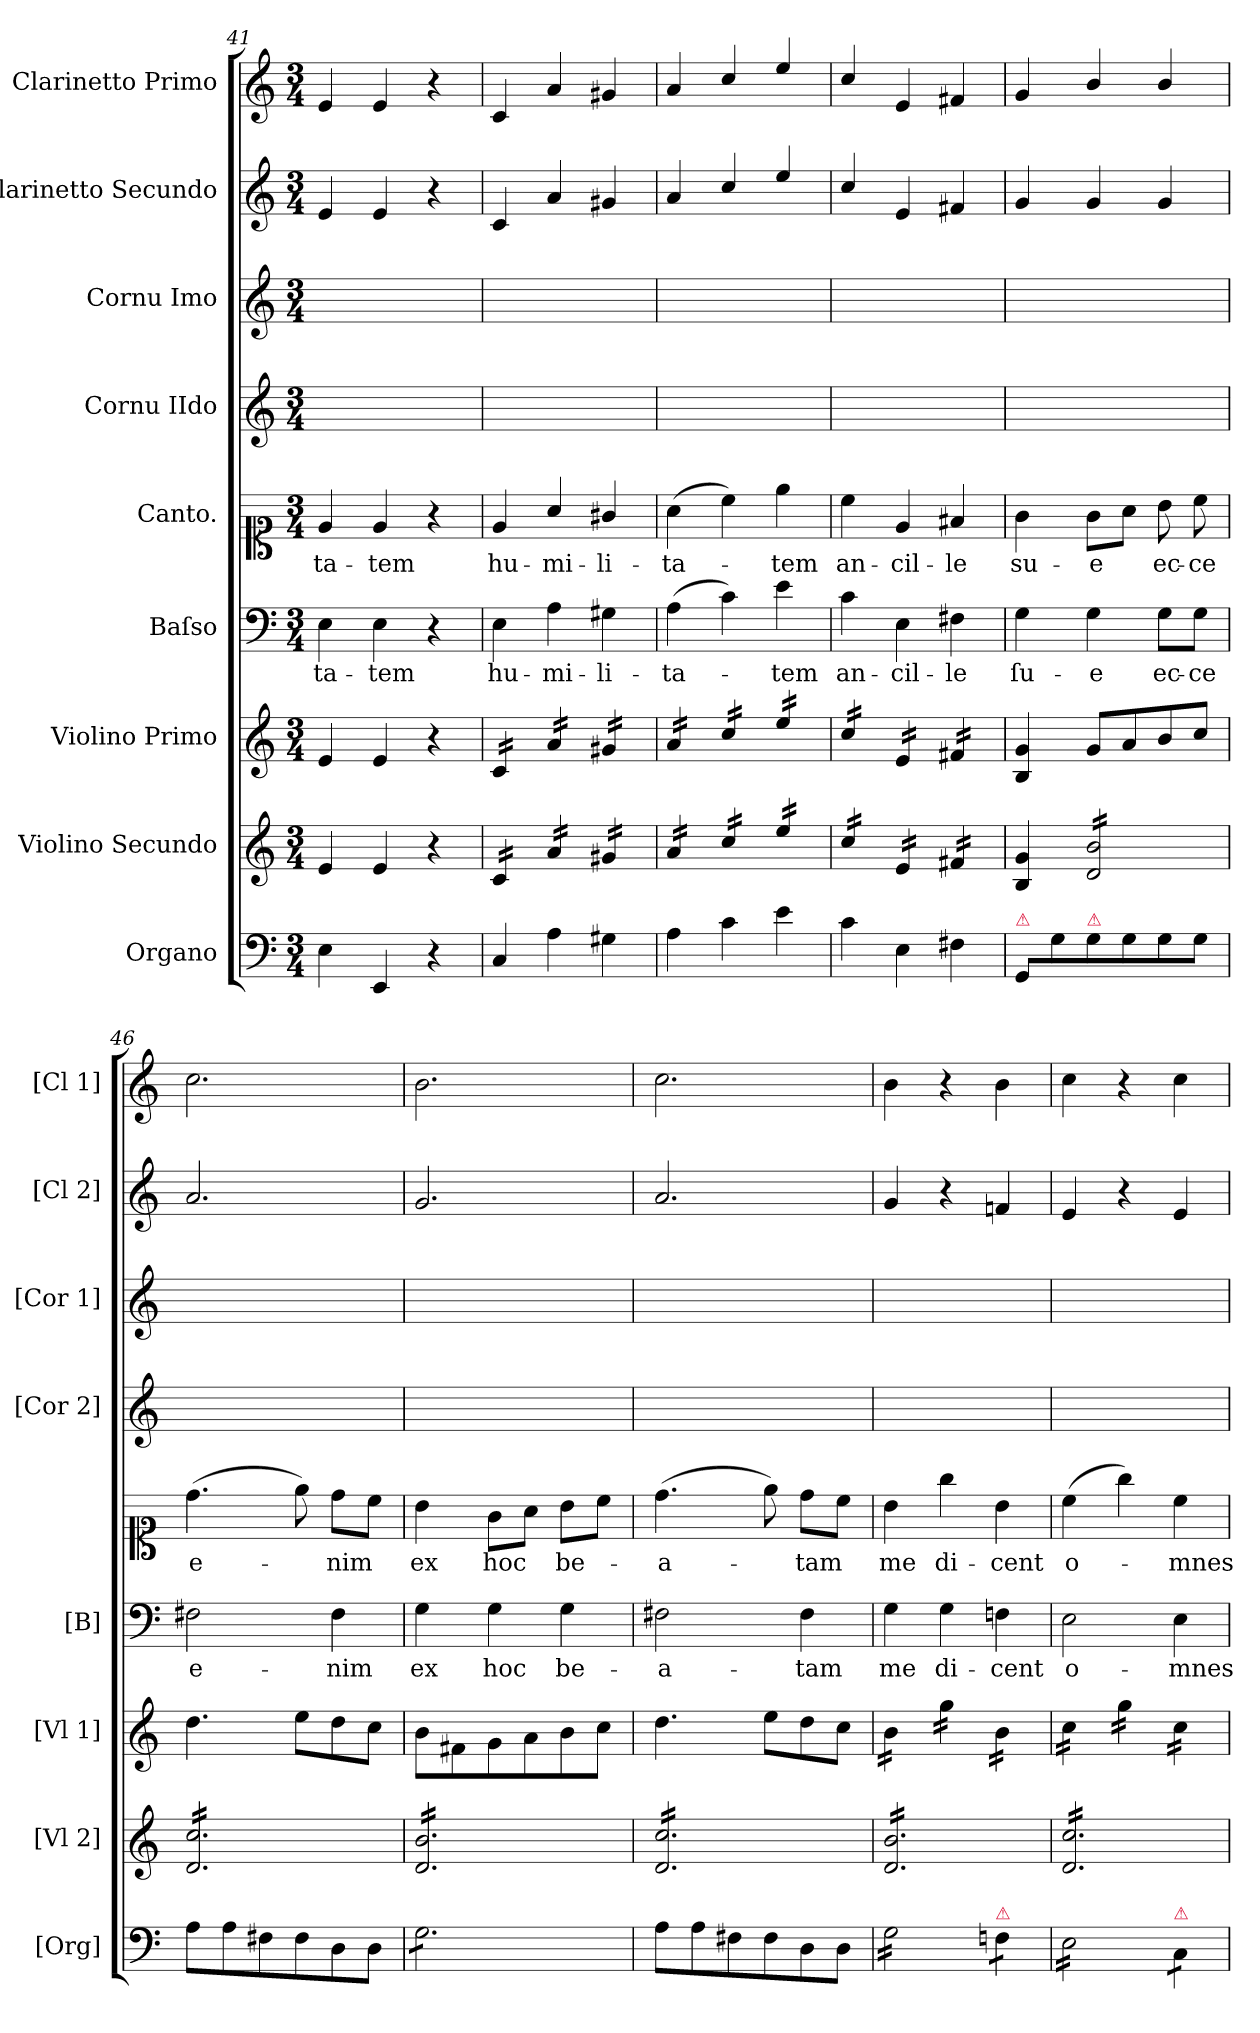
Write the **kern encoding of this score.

**kern	**kern	**kern	**kern	**text	**kern	**text	**kern	**kern	**kern	**kern
*part9	*part8	*part7	*part6	*part6	*part5	*part5	*part4	*part3	*part2	*part1
*staff9	*staff8	*staff7	*staff6	*staff6	*staff5	*staff5	*staff4	*staff3	*staff2	*staff1
*I"Organo	*I"Violino Secundo	*I"Violino Primo	*I"Baſso	*	*I"Canto.	*	*I"Cornu IIdo	*I"Cornu Imo	*I"Clarinetto Secundo	*I"Clarinetto Primo
*I'[Org]	*I'[Vl 2]	*I'[Vl 1]	*I'[B]	*	*	*	*I'[Cor 2]	*I'[Cor 1]	*I'[Cl 2]	*I'[Cl 1]
*clefF4	*clefG2	*clefG2	*clefF4	*	*clefC1	*	*clefG2	*clefG2	*clefG2	*clefG2
*k[]	*k[]	*k[]	*k[]	*	*k[]	*	*k[]	*k[]	*k[]	*k[]
*C:	*C:	*C:	*C:	*	*C:	*	*C:	*C:	*C:	*C:
*M3/4	*M3/4	*M3/4	*M3/4	*	*M3/4	*	*M3/4	*M3/4	*M3/4	*M3/4
=41	=41	=41	=41	=41	=41	=41	=41	=41	=41	=41
4E\	4e/	4e/	4E\	-ta-	4e/	-ta-	2.ryy	2.ryy	4e/	4e/
4EE/	4e/	4e/	4E\	-tem	4e/	-tem	.	.	4e/	4e/
4r	4r	4r	4r	.	4r	.	.	.	4r	4r
=42	=42	=42	=42	=42	=42	=42	=42	=42	=42	=42
*	*tremolo	*	*	*	*	*	*	*	*	*
*	*	*tremolo	*	*	*	*	*	*	*	*
4C/	16c/LL	16c/LL	4E\	hu-	4e/	hu-	2.ryy	2.ryy	4c/	4c/
.	16c/	16c/	.	.	.	.	.	.	.	.
.	16c/	16c/	.	.	.	.	.	.	.	.
.	16c/JJ	16c/JJ	.	.	.	.	.	.	.	.
4A\	16a/LL	16a/LL	4A\	-mi-	4a/	-mi-	.	.	4a/	4a/
.	16a/	16a/	.	.	.	.	.	.	.	.
.	16a/	16a/	.	.	.	.	.	.	.	.
.	16a/JJ	16a/JJ	.	.	.	.	.	.	.	.
4G#X\	16g#X/LL	16g#X/LL	4G#X\	-li-	4g#X/	-li-	.	.	4g#X/	4g#X/
.	16g#X/	16g#X/	.	.	.	.	.	.	.	.
.	16g#X/	16g#X/	.	.	.	.	.	.	.	.
.	16g#X/JJ	16g#X/JJ	.	.	.	.	.	.	.	.
=43	=43	=43	=43	=43	=43	=43	=43	=43	=43	=43
4A\	16a/LL	16a/LL	(>4A\	-ta-	(>4a\	-ta-	2.ryy	2.ryy	4a/	4a/
.	16a/	16a/	.	.	.	.	.	.	.	.
.	16a/	16a/	.	.	.	.	.	.	.	.
.	16a/JJ	16a/JJ	.	.	.	.	.	.	.	.
4c\	16cc/LL	16cc/LL	4c\)	.	4cc\)	.	.	.	4cc/	4cc/
.	16cc/	16cc/	.	.	.	.	.	.	.	.
.	16cc/	16cc/	.	.	.	.	.	.	.	.
.	16cc/JJ	16cc/JJ	.	.	.	.	.	.	.	.
4e\	16ee/LL	16ee/LL	4e\	-tem	4ee\	-tem	.	.	4ee/	4ee/
.	16ee/	16ee/	.	.	.	.	.	.	.	.
.	16ee/	16ee/	.	.	.	.	.	.	.	.
.	16ee/JJ	16ee/JJ	.	.	.	.	.	.	.	.
=44	=44	=44	=44	=44	=44	=44	=44	=44	=44	=44
4c\	16cc/LL	16cc/LL	4c\	an-	4cc\	an-	2.ryy	2.ryy	4cc/	4cc/
.	16cc/	16cc/	.	.	.	.	.	.	.	.
.	16cc/	16cc/	.	.	.	.	.	.	.	.
.	16cc/JJ	16cc/JJ	.	.	.	.	.	.	.	.
4E\	16e/LL	16e/LL	4E\	-cil-	4e/	-cil-	.	.	4e/	4e/
.	16e/	16e/	.	.	.	.	.	.	.	.
.	16e/	16e/	.	.	.	.	.	.	.	.
.	16e/JJ	16e/JJ	.	.	.	.	.	.	.	.
4F#X\	16f#X/LL	16f#X/LL	4F#X\	-le	4f#X/	-le	.	.	4f#X/	4f#X/
.	16f#X/	16f#X/	.	.	.	.	.	.	.	.
.	16f#X/	16f#X/	.	.	.	.	.	.	.	.
.	16f#X/JJ	16f#X/JJ	.	.	.	.	.	.	.	.
*	*	*Xtremolo	*	*	*	*	*	*	*	*
*	*Xtremolo	*	*	*	*	*	*	*	*	*
=45	=45	=45	=45	=45	=45	=45	=45	=45	=45	=45
!LO:TX:a:color=crimson:t=⚠	!	!	!	!	!	!	!	!	!	!
8GG/L	4B/ 4g/	4B/ 4g/	4G\	ſu-	4g\	su-	2.ryy	2.ryy	4g/	4g/
8G\	.	.	.	.	.	.	.	.	.	.
!LO:TX:a:color=crimson:t=⚠	!	!	!	!	!	!	!	!	!	!
*	*tremolo	*	*	*	*	*	*	*	*	*
8G\	16d/ 16b/LL	8g/L	4G\	-e	8g\L	-e	.	.	4g/	4b/
.	16d/ 16b/	.	.	.	.	.	.	.	.	.
8G\	16d/ 16b/	8a/	.	.	8a\J	.	.	.	.	.
.	16d/ 16b/	.	.	.	.	.	.	.	.	.
8G	16d/ 16b/	8b/	8G\L	ec-	8b\	ec-	.	.	4g/	4b/
.	16d/ 16b/	.	.	.	.	.	.	.	.	.
8G\J	16d/ 16b/	8cc/J	8G\J	-ce	8cc\	-ce	.	.	.	.
.	16d/ 16b/JJ	.	.	.	.	.	.	.	.	.
=46	=46	=46	=46	=46	=46	=46	=46	=46	=46	=46
8A\L	16d/ 16cc/LL	4.dd\	2F#X\	e-	(>4.dd\	e-	2.ryy	2.ryy	2.a/	2.cc\
.	16d/ 16cc/	.	.	.	.	.	.	.	.	.
8A\	16d/ 16cc/	.	.	.	.	.	.	.	.	.
.	16d/ 16cc/	.	.	.	.	.	.	.	.	.
8F#X\	16d/ 16cc/	.	.	.	.	.	.	.	.	.
.	16d/ 16cc/	.	.	.	.	.	.	.	.	.
8F#\	16d/ 16cc/	8ee\L	.	.	8ee\)	.	.	.	.	.
.	16d/ 16cc/	.	.	.	.	.	.	.	.	.
8D\	16d/ 16cc/	8dd\	4F#\	-nim	8dd\L	-nim	.	.	.	.
.	16d/ 16cc/	.	.	.	.	.	.	.	.	.
8D\J	16d/ 16cc/	8cc\J	.	.	8cc\J	.	.	.	.	.
.	16d/ 16cc/JJ	.	.	.	.	.	.	.	.	.
=47	=47	=47	=47	=47	=47	=47	=47	=47	=47	=47
*tremolo	*	*	*	*	*	*	*	*	*	*
8G\L	16d/ 16b/LL	8b\L	4G\	ex	4b\	ex	2.ryy	2.ryy	2.g/	2.b\
.	16d/ 16b/	.	.	.	.	.	.	.	.	.
8G\	16d/ 16b/	8f#X\	.	.	.	.	.	.	.	.
.	16d/ 16b/	.	.	.	.	.	.	.	.	.
8G\	16d/ 16b/	8g\	4G\	hoc	8g\L	hoc	.	.	.	.
.	16d/ 16b/	.	.	.	.	.	.	.	.	.
8G\	16d/ 16b/	8a\	.	.	8a\J	.	.	.	.	.
.	16d/ 16b/	.	.	.	.	.	.	.	.	.
8G\	16d/ 16b/	8b\	4G\	be-	8b\L	be-	.	.	.	.
.	16d/ 16b/	.	.	.	.	.	.	.	.	.
8G\J	16d/ 16b/	8cc\J	.	.	8cc\J	.	.	.	.	.
*Xtremolo	*	*	*	*	*	*	*	*	*	*
.	16d/ 16b/JJ	.	.	.	.	.	.	.	.	.
=48	=48	=48	=48	=48	=48	=48	=48	=48	=48	=48
8A\L	16d/ 16cc/LL	4.dd\	2F#X\	-a-	(>4.dd\	-a-	2.ryy	2.ryy	2.a/	2.cc\
.	16d/ 16cc/	.	.	.	.	.	.	.	.	.
8A\	16d/ 16cc/	.	.	.	.	.	.	.	.	.
.	16d/ 16cc/	.	.	.	.	.	.	.	.	.
8F#X\	16d/ 16cc/	.	.	.	.	.	.	.	.	.
.	16d/ 16cc/	.	.	.	.	.	.	.	.	.
8F#\	16d/ 16cc/	8ee\L	.	.	8ee\)	.	.	.	.	.
.	16d/ 16cc/	.	.	.	.	.	.	.	.	.
8D\	16d/ 16cc/	8dd\	4F#\	-tam	8dd\L	-tam	.	.	.	.
.	16d/ 16cc/	.	.	.	.	.	.	.	.	.
8D\J	16d/ 16cc/	8cc\J	.	.	8cc\J	.	.	.	.	.
.	16d/ 16cc/JJ	.	.	.	.	.	.	.	.	.
=49	=49	=49	=49	=49	=49	=49	=49	=49	=49	=49
*tremolo	*	*	*	*	*	*	*	*	*	*
*	*	*tremolo	*	*	*	*	*	*	*	*
16G\LL	16d/ 16b/LL	16b\LL	4G\	me	4b\	me	2.ryy	2.ryy	4g/	4b\
16G\	16d/ 16b/	16b\	.	.	.	.	.	.	.	.
16G\	16d/ 16b/	16b\	.	.	.	.	.	.	.	.
16G\	16d/ 16b/	16b\JJ	.	.	.	.	.	.	.	.
16G\	16d/ 16b/	16gg\LL	4G\	di-	4gg\	di-	.	.	4r	4r
16G\	16d/ 16b/	16gg\	.	.	.	.	.	.	.	.
16G\	16d/ 16b/	16gg\	.	.	.	.	.	.	.	.
16G\JJ	16d/ 16b/	16gg\JJ	.	.	.	.	.	.	.	.
!LO:TX:a:color=crimson:t=⚠	!	!	!	!	!	!	!	!	!	!
8Fn\L	16d/ 16b/	16b\LL	4Fn\	-cent	4b\	-cent	.	.	4fn/	4b\
.	16d/ 16b/	16b\	.	.	.	.	.	.	.	.
8Fn\J	16d/ 16b/	16b\	.	.	.	.	.	.	.	.
.	16d/ 16b/JJ	16b\JJ	.	.	.	.	.	.	.	.
=50	=50	=50	=50	=50	=50	=50	=50	=50	=50	=50
16E\LL	16d/ 16cc/LL	16cc\LL	2E\	o-	(>4cc\	o-	2.ryy	2.ryy	4e/	4cc\
16E\	16d/ 16cc/	16cc\	.	.	.	.	.	.	.	.
16E\	16d/ 16cc/	16cc\	.	.	.	.	.	.	.	.
16E\	16d/ 16cc/	16cc\JJ	.	.	.	.	.	.	.	.
16E\	16d/ 16cc/	16gg\LL	.	.	4gg\)	.	.	.	4r	4r
16E\	16d/ 16cc/	16gg\	.	.	.	.	.	.	.	.
16E\	16d/ 16cc/	16gg\	.	.	.	.	.	.	.	.
16E\JJ	16d/ 16cc/	16gg\JJ	.	.	.	.	.	.	.	.
!LO:TX:a:color=crimson:t=⚠	!	!	!	!	!	!	!	!	!	!
8C\L	16d/ 16cc/	16cc\LL	4E\	-mnes	4cc\	-mnes	.	.	4e/	4cc\
.	16d/ 16cc/	16cc\	.	.	.	.	.	.	.	.
8C\J	16d/ 16cc/	16cc\	.	.	.	.	.	.	.	.
*Xtremolo	*	*	*	*	*	*	*	*	*	*
.	16d/ 16cc/JJ	16cc\JJ	.	.	.	.	.	.	.	.
*	*	*Xtremolo	*	*	*	*	*	*	*	*
*	*Xtremolo	*	*	*	*	*	*	*	*	*
=	=	=	=	=	=	=	=	=	=	=
*-	*-	*-	*-	*-	*-	*-	*-	*-	*-	*-
